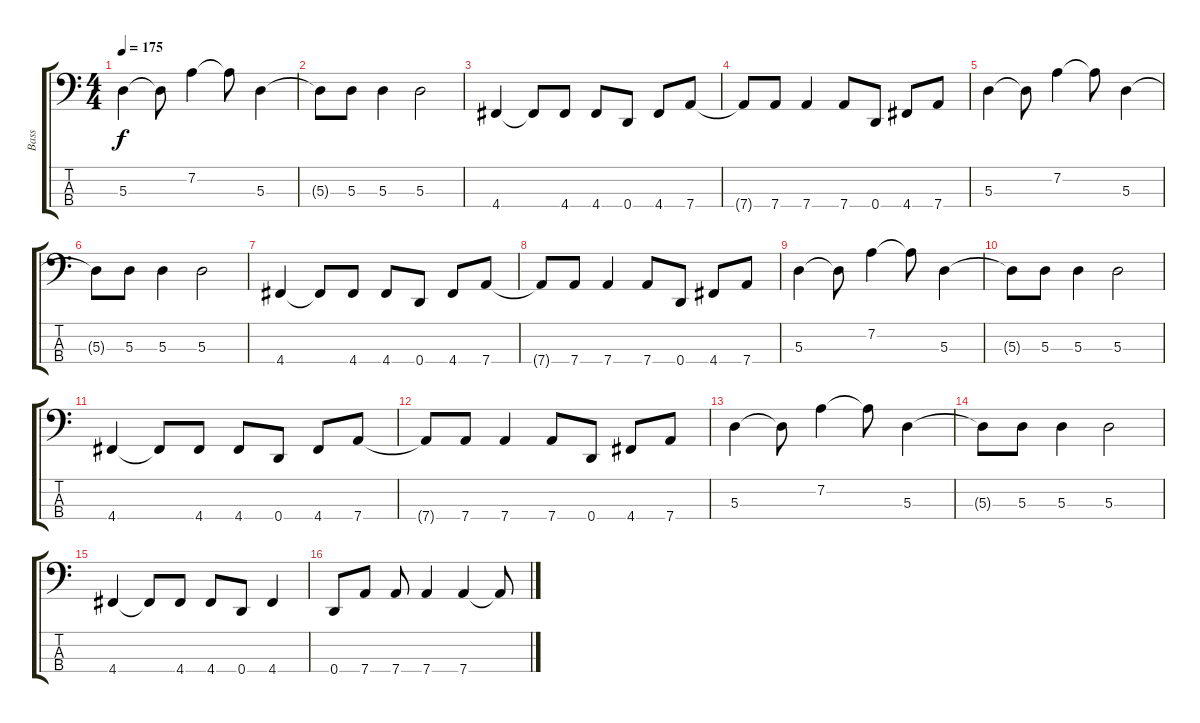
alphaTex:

\track ("Bass" "Bass") {instrument electricbasspick}
\staff {score tabs}
\tuning (G2 D2 A1 D1) {hide}
\ts (4 4)
\tempo 175
\clef f4
\ks c
5.3.4{dy f} 5.3{t}.8 7.2.4 7.2{t}.8 5.3.4 |
5.3{t}.8 5.3.8 5.3.4 5.3.2 |
4.4.4 4.4{t}.8 4.4.8 4.4.8 0.4.8 4.4.8 7.4.8 |
7.4{t}.8 7.4.8 7.4.4 7.4.8 0.4.8 4.4.8 7.4.8 |
5.3.4 5.3{t}.8 7.2.4 7.2{t}.8 5.3.4 |
5.3{t}.8 5.3.8 5.3.4 5.3.2 |
4.4.4 4.4{t}.8 4.4.8 4.4.8 0.4.8 4.4.8 7.4.8 |
7.4{t}.8 7.4.8 7.4.4 7.4.8 0.4.8 4.4.8 7.4.8 |
5.3.4 5.3{t}.8 7.2.4 7.2{t}.8 5.3.4 |
5.3{t}.8 5.3.8 5.3.4 5.3.2 |
4.4.4 4.4{t}.8 4.4.8 4.4.8 0.4.8 4.4.8 7.4.8 |
7.4{t}.8 7.4.8 7.4.4 7.4.8 0.4.8 4.4.8 7.4.8 |
5.3.4 5.3{t}.8 7.2.4 7.2{t}.8 5.3.4 |
5.3{t}.8 5.3.8 5.3.4 5.3.2 |
4.4.4 4.4{t}.8 4.4.8 4.4.8 0.4.8 4.4.4 |
0.4.8 7.4.8 7.4.8 7.4.4 7.4.4 7.4{t}.8
